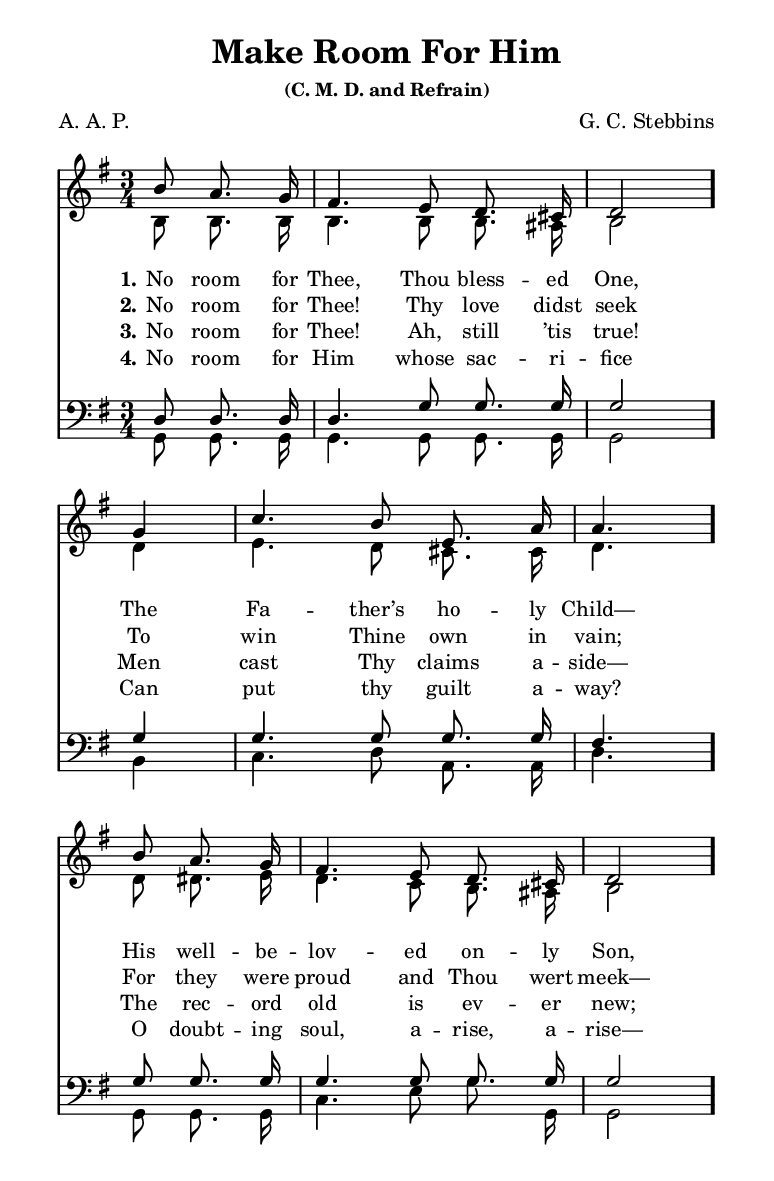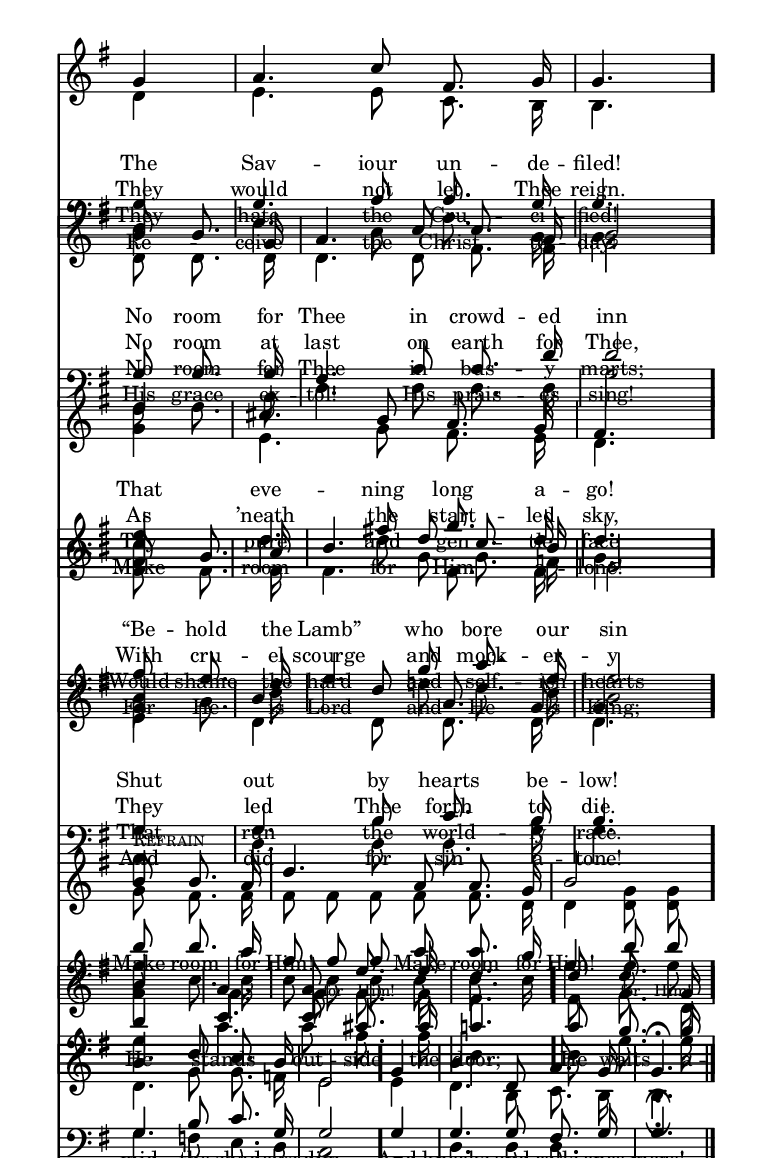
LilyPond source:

\include "common/global.ily"
% Force fit letter size verse to first page alone (spills to second page along
% with refrain, at present)
% XXX would like to have all hymns the same staff size
#(set-global-staff-size 18)
\paper {
  \include "common/paper.ily"
  ragged-last-bottom = ##t
  systems-per-page = ##f
  page-count = 2
  %ragged-bottom = ##t
}

\header{
  title = "Make Room For Him"
  subsubtitle = "(C. M. D. and Refrain)"
  %meter = "C.M.D. and Refrain"
  poet = "A. A. P."
  composer = "G. C. Stebbins"
  %copyright = ""
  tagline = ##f
}

% for fermata in MIDI
ta = { \tempo 4=76 }
tb = { \tempo 4=38 }

patternAA = { \ta c8 c8. c16 | c4. c8 c8. c16 | c2 } %
patternAB = { \ta c8 c8. c16 | c8 c8 c8 c8 c8. c16 | c4 c8 c8 } %

patternBA = { \ta c4 | c4. c8 c8. c16 | c4. } %
patternBB = { \ta c4 | c4. c8 c8. c16 | \tb c4. \fermata \tb } %

global = {
  \include "common/overrides.ily"
  \override Staff.TimeSignature.style = #'()
  \time 3/4
  \override Score.MetronomeMark.transparent = ##t % hide all fermata changes too
  \ta
  \key g \major
  \partial 4.
  \autoBeamOff
}

notesSoprano = {
\global
\relative c'' {

  \changePitch \patternAA { b a g   | fis e d cis | d   }
  \changePitch \patternBA { g       | c b e, a    | a   }
  \changePitch \patternAA { b a g   | fis e d cis | d   }
  \changePitch \patternBA { g       | a c fis, g  | g   }
  \changePitch \patternAA { b b     | g a c c a   | b   }
  \changePitch \patternBA { d       | cis b a g   | fis }
  \changePitch \patternAA { fis g a | b d c b     | e,  }
  \changePitch \patternBA { g       | b d a g     | g   }


  << s^\markup { \small \caps "Refrain" }
  \changePitch \patternAA { b b a  | d a a g    | b  } >>
  \changePitch \patternBA { b      | a a e' e d }
  \changePitch \patternAA { d d g, | b d c b    | e, }
  \changePitch \patternBB { g      | b d, a' g  | g  }

  \bar "|."

}
}

notesAlto = {
\global
\relative c' {

  \changePitch \patternAA { b b b   | b b b ais   | b }
  \changePitch \patternBA { d       | e d cis cis | d }
  \changePitch \patternAA { d dis e | d c b ais   | b }
  \changePitch \patternBA { d       | e e c b     | b }
  \changePitch \patternAA { d d d   | d d fis fis | g }
  \changePitch \patternBA { g       | e g fis e   | d }
  \changePitch \patternAA { d d d   | d g g f     | e }
  \changePitch \patternBA { e       | d d d d     | d }

  \changePitch \patternAB { g fis fis | fis fis fis fis fis d | d < d g > < d g>  }
  \changePitch \patternBA { g         | g g g g fis           }
  \changePitch \patternAA { fis g d   | d g g f               | e     }
  \changePitch \patternBB { e         | d b c b               | b     }

}
}

notesTenor = {
\global
\relative d {

  \changePitch \patternAA { d d d   | d g g g   | g   }
  \changePitch \patternBA { g       | g g g g   | fis }
  \changePitch \patternAA { g g g   | g g g g   | g   }
  \changePitch \patternBA { g       | g a a g   | g   }
  \changePitch \patternAA { g g g   | fis a a d | d   }
  \changePitch \patternBA { b       | a cis d a | a   }
  \changePitch \patternAA { a g fis | g b c g   | g   }
  \changePitch \patternBA { g       | g b c b   | b   }

  \changePitch \patternAB { d d c | a a a c c b   | g d' d }
  \changePitch \patternBA { d     | e e cis cis c! }
  \changePitch \patternAA { c b b | g b c g       | g     }
  \changePitch \patternBB { g     | g g fis g     | g     }

}
}

notesBass = {
\global
\relative g, {

  \changePitch \patternAA { g g g  | g g g g  | g }
  \changePitch \patternBA { b      | c d a a  | d }
  \changePitch \patternAA { g, g g | c e g g, | g }
  \changePitch \patternBA { b      | c a d g, | g }
  \changePitch \patternAA { g g b  | d d d d  | g }
  \changePitch \patternBA { g      | a a a, a | d }
  \changePitch \patternAA { c b d  | g f e d  | c }
  \changePitch \patternBA { a      | d d d g  | g }

  \changePitch \patternAB { g d d | d d d d d d | g g g }
  \changePitch \patternBA { g     | c c a a d,  }
  \changePitch \patternAA { d g g | g f e d     | c     }
  \changePitch \patternBB { a     | d d d g,    | g     }

}
}

Refrain = \lyricmode {

Make room for Him! Make room for Him! \bar "."
He stands out -- side the door; \bar "."
He waits a -- mid the shad -- ows dim, \bar "."
And knocks and calls once more! \bar "."

}

wordsA = \lyricmode {
\set stanza = "1."

No room for Thee, Thou bless -- ed One, \bar "."
The Fa -- ther’s ho -- ly Child— \bar "." \break
His well -- be -- lov -- ed on -- ly Son, \bar "."
The Sav -- iour un -- de -- filed! \bar "." \break
No room for Thee in crowd -- ed inn \bar "."
That eve -- ning long a -- go! \bar "." \break
“Be -- hold the Lamb” who bore our sin \bar "."
Shut out by hearts be -- low! \bar "." \break

}

wordsB = \lyricmode {
\set stanza = "2."

No room for Thee! Thy love didst seek
To win Thine own in vain;
For they were proud and Thou wert meek—
They would not let Thee reign.
No room at last on earth for Thee,
As ’neath the start -- led sky,
With cru -- el scourge and mock -- er -- y
They led Thee forth to die.

\Refrain

}

wordsC = \lyricmode {
\set stanza = "3."

No room for Thee! Ah, still ’tis true!
Men cast Thy claims a -- side—
The rec -- ord old is ev -- er new;
They hate the Cru -- ci -- fied!
No room for Thee in bus -- y marts;
Thy pure and gen -- tle face
Would shame the hard and self -- ish hearts
That run the world -- ly race.

}

wordsD = \lyricmode {
\set stanza = "4."

No room for Him whose sac -- ri -- fice
Can put thy guilt a -- way?
O doubt -- ing soul, a -- rise, a -- rise—
Re -- ceive the Christ to -- day!
His grace ex -- tol! His prais -- es sing!
Make room for Him a -- lone!
For He is Lord and He is King;
And did for sin a -- tone!

}

TenorRefrainA = \lyricmode {

	\override LyricText.font-size = #-2
	\repeat unfold 60 { \skip 4 }
	for Him!
	\repeat unfold 4 { \skip 4 }
	for Him!

}

\score {
  \context ChoirStaff <<
    \context Staff = upper <<
      \set ChoirStaff.systemStartDelimiter = #'SystemStartBar
      \context Voice  = sopranos { \voiceOne << \notesSoprano >> }
      \context Voice  = altos { \voiceTwo << \notesAlto >> }
      \context Lyrics = one   \lyricsto sopranos \wordsA
      \context Lyrics = two   \lyricsto sopranos \wordsB
      \context Lyrics = three \lyricsto sopranos \wordsC
      \context Lyrics = four  \lyricsto sopranos \wordsD
      %\context Lyrics = five  \lyricsto sopranos \wordsE
    >>
    \context Staff = men <<
      \clef bass
      \context Voice  = tenors { \voiceOne << \notesTenor >> }
      \context Voice  = basses { \voiceTwo << \notesBass >> }
    >>
		\new Lyrics \with { alignAboveContext = men } \lyricsto tenors \TenorRefrainA
  >>
  \layout {
    \include "common/layout.ily"
  }
  \midi{
    \include "common/midi.ily"
  }
}

\version "2.18.0"  % necessary for upgrading to future LilyPond versions.

% vi:set et ts=2 sw=2 ai nocindent syntax=lilypond
